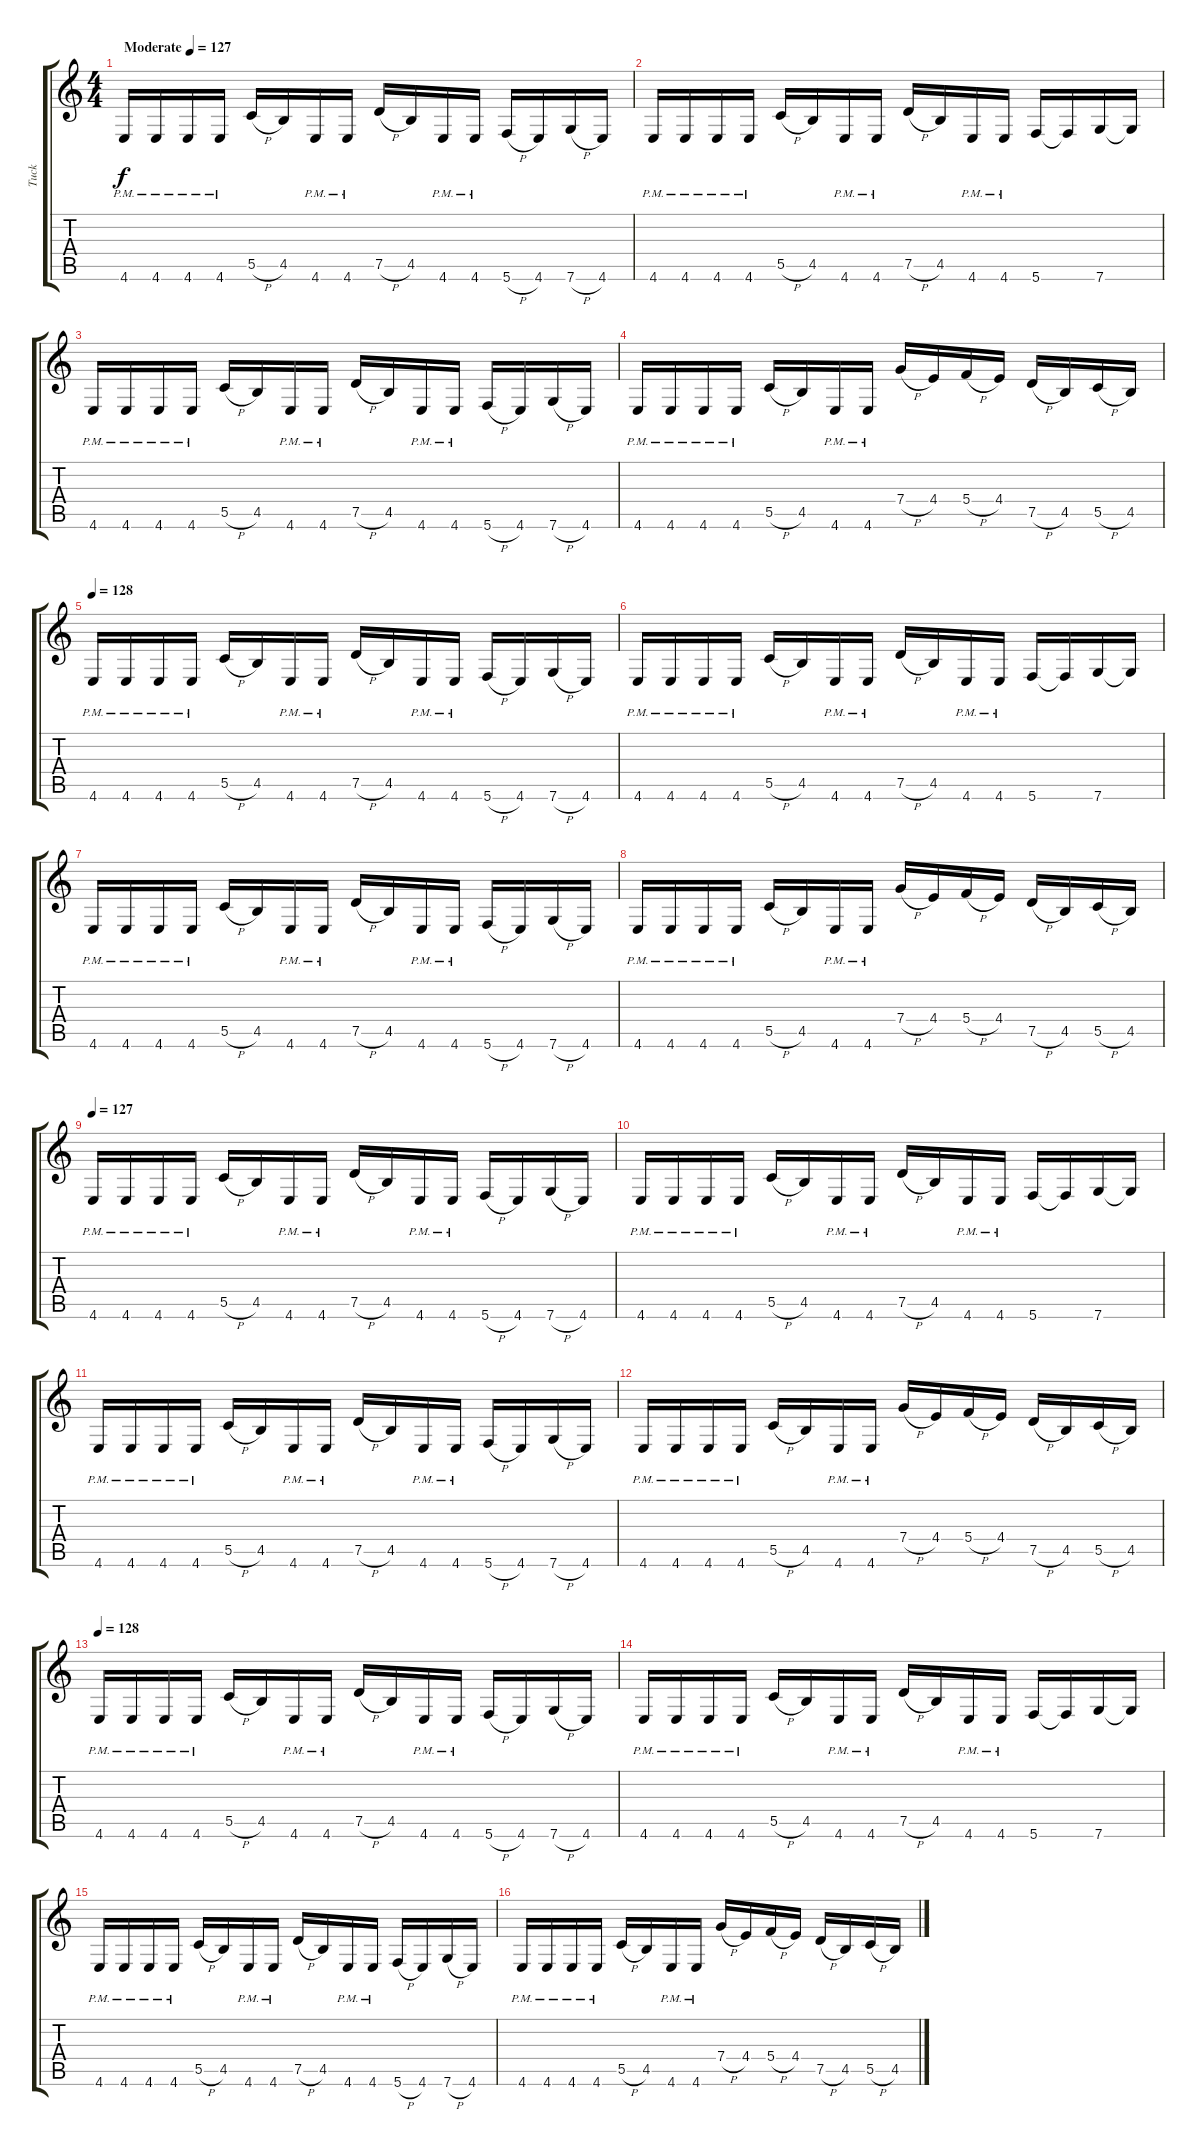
\track ("Tuck" "Tuck") {instrument distortionguitar}
\staff {score tabs}
\tuning (D4 A3 F3 C3 G2 C2) {hide}
\ts (4 4)
\tempo (127 "Moderate")
\clef g2
\ks c
4.6{pm}.16{dy f instrument distortionguitar} 4.6{pm}.16 4.6{pm}.16 4.6{pm}.16 5.5{h}.16 4.5.16 4.6{pm}.16 4.6{pm}.16 7.5{h}.16 4.5.16 4.6{pm}.16 4.6{pm}.16 5.6{h}.16 4.6.16 7.6{h}.16 4.6.16 |
4.6{pm}.16 4.6{pm}.16 4.6{pm}.16 4.6{pm}.16 5.5{h}.16 4.5.16 4.6{pm}.16 4.6{pm}.16 7.5{h}.16 4.5.16 4.6{pm}.16 4.6{pm}.16 5.6.16 5.6{t}.16 7.6.16 7.6{t}.16 |
4.6{pm}.16 4.6{pm}.16 4.6{pm}.16 4.6{pm}.16 5.5{h}.16 4.5.16 4.6{pm}.16 4.6{pm}.16 7.5{h}.16 4.5.16 4.6{pm}.16 4.6{pm}.16 5.6{h}.16 4.6.16 7.6{h}.16 4.6.16 |
4.6{pm}.16 4.6{pm}.16 4.6{pm}.16 4.6{pm}.16 5.5{h}.16 4.5.16 4.6{pm}.16 4.6{pm}.16 7.4{h}.16 4.4.16 5.4{h}.16 4.4.16 7.5{h}.16 4.5.16 5.5{h}.16 4.5.16 |
\tempo 128
4.6{pm}.16 4.6{pm}.16 4.6{pm}.16 4.6{pm}.16 5.5{h}.16 4.5.16 4.6{pm}.16 4.6{pm}.16 7.5{h}.16 4.5.16 4.6{pm}.16 4.6{pm}.16 5.6{h}.16 4.6.16 7.6{h}.16 4.6.16 |
4.6{pm}.16 4.6{pm}.16 4.6{pm}.16 4.6{pm}.16 5.5{h}.16 4.5.16 4.6{pm}.16 4.6{pm}.16 7.5{h}.16 4.5.16 4.6{pm}.16 4.6{pm}.16 5.6.16 5.6{t}.16 7.6.16 7.6{t}.16 |
4.6{pm}.16 4.6{pm}.16 4.6{pm}.16 4.6{pm}.16 5.5{h}.16 4.5.16 4.6{pm}.16 4.6{pm}.16 7.5{h}.16 4.5.16 4.6{pm}.16 4.6{pm}.16 5.6{h}.16 4.6.16 7.6{h}.16 4.6.16 |
4.6{pm}.16 4.6{pm}.16 4.6{pm}.16 4.6{pm}.16 5.5{h}.16 4.5.16 4.6{pm}.16 4.6{pm}.16 7.4{h}.16 4.4.16 5.4{h}.16 4.4.16 7.5{h}.16 4.5.16 5.5{h}.16 4.5.16 |
\tempo 127
4.6{pm}.16 4.6{pm}.16 4.6{pm}.16 4.6{pm}.16 5.5{h}.16 4.5.16 4.6{pm}.16 4.6{pm}.16 7.5{h}.16 4.5.16 4.6{pm}.16 4.6{pm}.16 5.6{h}.16 4.6.16 7.6{h}.16 4.6.16 |
4.6{pm}.16 4.6{pm}.16 4.6{pm}.16 4.6{pm}.16 5.5{h}.16 4.5.16 4.6{pm}.16 4.6{pm}.16 7.5{h}.16 4.5.16 4.6{pm}.16 4.6{pm}.16 5.6.16 5.6{t}.16 7.6.16 7.6{t}.16 |
4.6{pm}.16 4.6{pm}.16 4.6{pm}.16 4.6{pm}.16 5.5{h}.16 4.5.16 4.6{pm}.16 4.6{pm}.16 7.5{h}.16 4.5.16 4.6{pm}.16 4.6{pm}.16 5.6{h}.16 4.6.16 7.6{h}.16 4.6.16 |
4.6{pm}.16 4.6{pm}.16 4.6{pm}.16 4.6{pm}.16 5.5{h}.16 4.5.16 4.6{pm}.16 4.6{pm}.16 7.4{h}.16 4.4.16 5.4{h}.16 4.4.16 7.5{h}.16 4.5.16 5.5{h}.16 4.5.16 |
\tempo 128
4.6{pm}.16 4.6{pm}.16 4.6{pm}.16 4.6{pm}.16 5.5{h}.16 4.5.16 4.6{pm}.16 4.6{pm}.16 7.5{h}.16 4.5.16 4.6{pm}.16 4.6{pm}.16 5.6{h}.16 4.6.16 7.6{h}.16 4.6.16 |
4.6{pm}.16 4.6{pm}.16 4.6{pm}.16 4.6{pm}.16 5.5{h}.16 4.5.16 4.6{pm}.16 4.6{pm}.16 7.5{h}.16 4.5.16 4.6{pm}.16 4.6{pm}.16 5.6.16 5.6{t}.16 7.6.16 7.6{t}.16 |
4.6{pm}.16 4.6{pm}.16 4.6{pm}.16 4.6{pm}.16 5.5{h}.16 4.5.16 4.6{pm}.16 4.6{pm}.16 7.5{h}.16 4.5.16 4.6{pm}.16 4.6{pm}.16 5.6{h}.16 4.6.16 7.6{h}.16 4.6.16 |
4.6{pm}.16 4.6{pm}.16 4.6{pm}.16 4.6{pm}.16 5.5{h}.16 4.5.16 4.6{pm}.16 4.6{pm}.16 7.4{h}.16 4.4.16 5.4{h}.16 4.4.16 7.5{h}.16 4.5.16 5.5{h}.16 4.5.16
